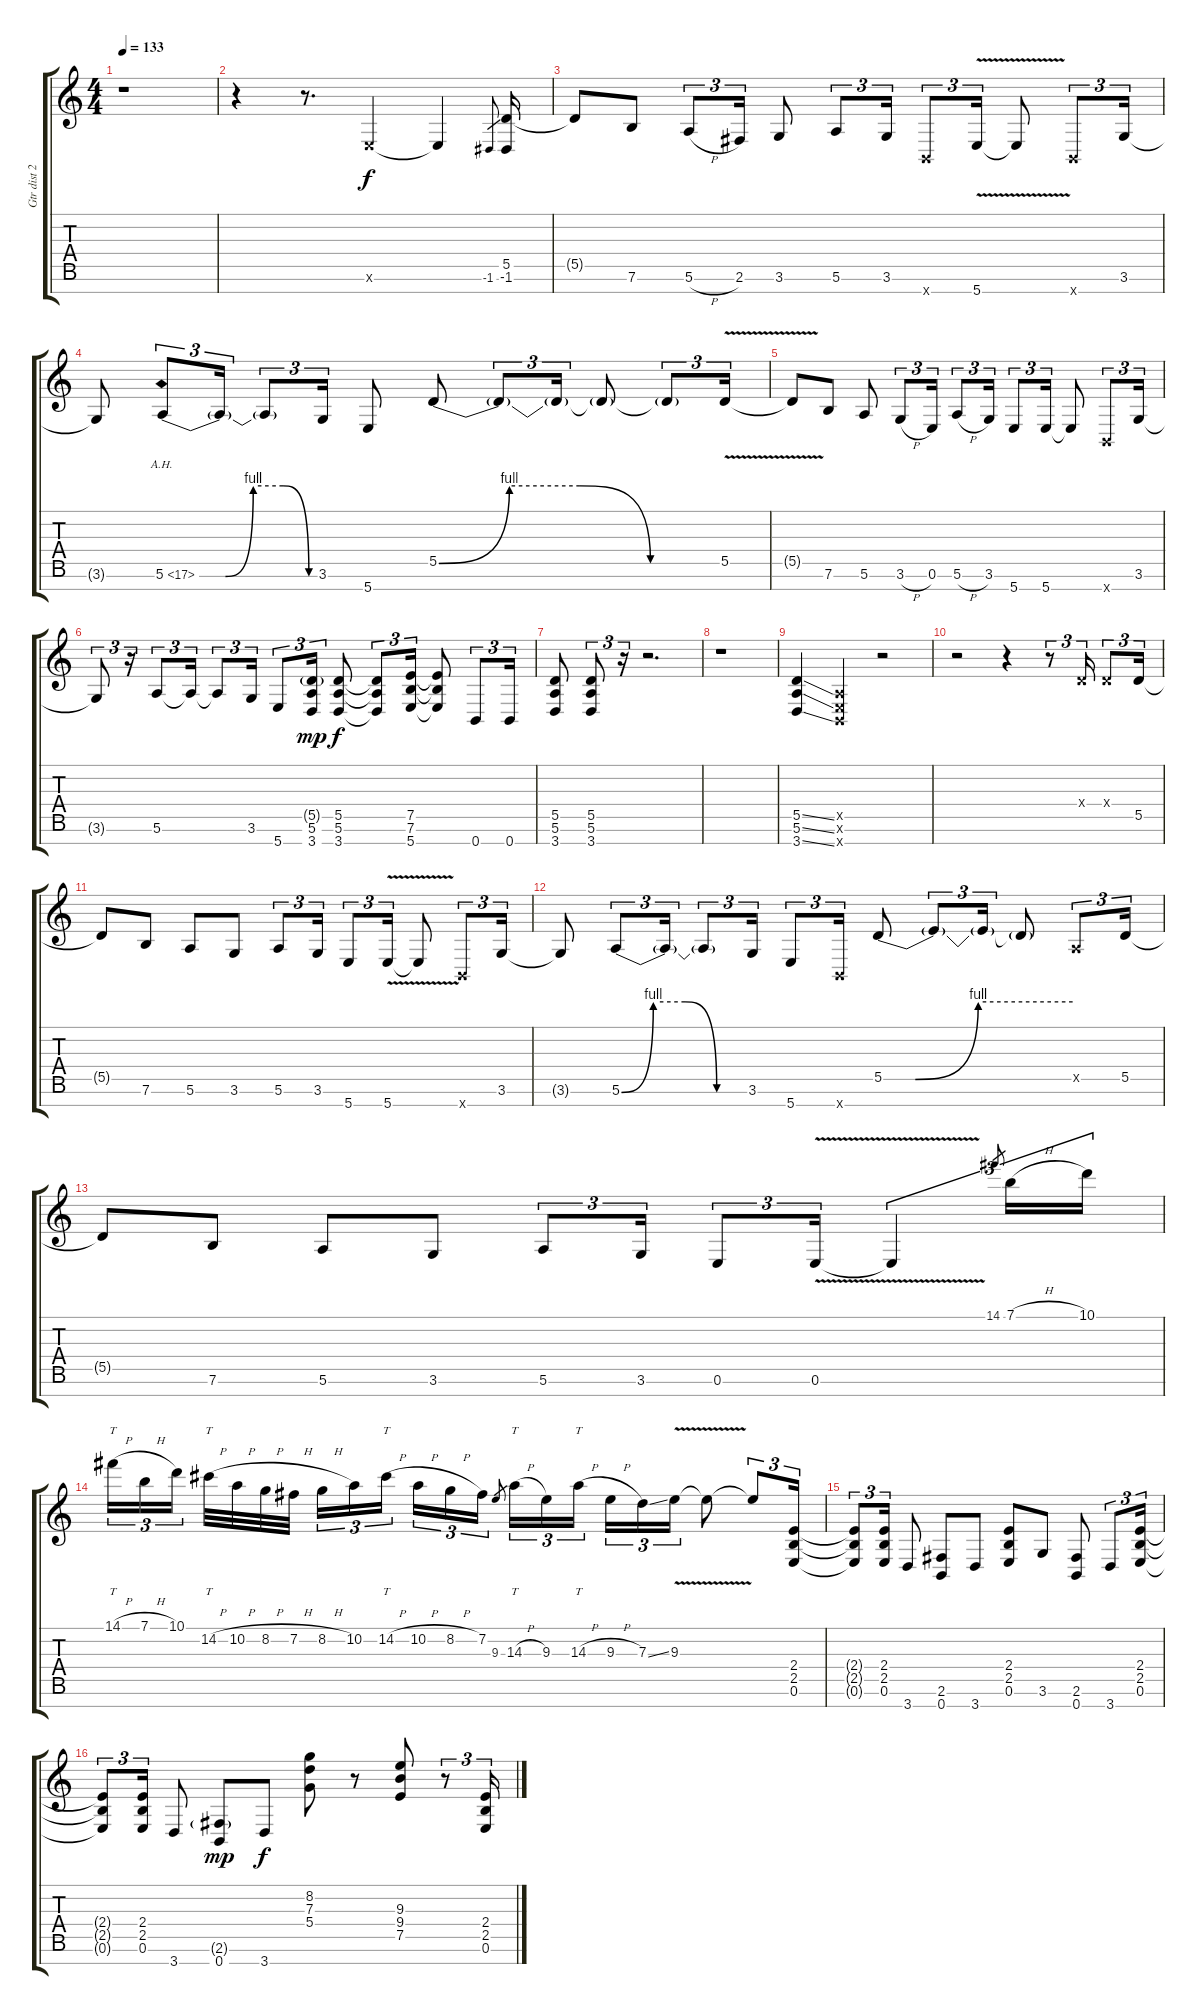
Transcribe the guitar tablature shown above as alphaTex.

\track ("Gtr dist 2" "Gtr dist 2") {instrument distortionguitar}
\staff {score tabs}
\tuning (E4 B3 G3 D3 A2 E2 B1) {hide}
\ts (4 4)
\tempo 133
\clef g2
\ks c
r.1{dy f} |
r.4 r.8{d} 0.6{x}.4 0.6{t}.4 -1.6.8{gr} (5.5 -1.6).16 |
5.5{t}.8 7.6.8 5.6{h}.8{tu (3 2)} 2.6.16{tu (3 2)} 3.6.8 5.6.8{tu (3 2)} 3.6.16{tu (3 2)} 0.7{x}.8{tu (3 2)} 5.7{v}.16{tu (3 2)} 5.7{t}.8 0.7{x}.8{tu (3 2)} 3.6.16{tu (3 2)} |
3.6{t}.8 5.6{be (custom 0 0 13 0 27 4 42 4 55 0 60 0) ah 12}.8{tu (3 2)} 5.6{t}.16{tu (3 2)} 5.6{t}.8{tu (3 2)} 3.6.16{tu (3 2)} 5.7.8 5.5{be (custom 0 0 15 4 30 4 45 0 60 0)}.8 5.5{t}.8{tu (3 2)} 5.5{t}.16{tu (3 2)} 5.5{t}.8 5.5{t}.8{tu (3 2)} 5.5{v}.16{tu (3 2)} |
5.5{t}.8 7.6.8 5.6.8 3.6{h}.8{tu (3 2)} 0.6.16{tu (3 2)} 5.6{h}.8{tu (3 2)} 3.6.16{tu (3 2)} 5.7.8{tu (3 2)} 5.7.16{tu (3 2)} 5.7{t}.8 0.7{x}.8{tu (3 2)} 3.6.16{tu (3 2)} |
3.6{t}.8{tu (3 2)} r.16{tu (3 2)} 5.6.8{tu (3 2)} 5.6{t}.16{tu (3 2)} 5.6{t}.8{tu (3 2)} 3.6.16{tu (3 2)} 5.7.8{tu (3 2)} (5.5{g} 5.6 3.7).16{tu (3 2) dy mp} (5.5 5.6 3.7).8{dy f} (5.5{t} 5.6{t} 3.7{t}).8{tu (3 2)} (7.5 7.6 5.7).16{tu (3 2)} (7.5{t} 7.6{t} 5.7{t}).8 0.7.8{tu (3 2)} 0.7.16{tu (3 2)} |
(5.5 5.6 3.7).8 (5.5 5.6 3.7).8{tu (3 2)} r.16{tu (3 2)} r.2{d} |
r.1 |
(5.5{ss} 5.6{ss} 3.7{ss}).4 (0.5{x} 0.6{x} 0.7{x}).4 r.2 |
r.2 r.4 r.8{tu (3 2)} 0.4{x}.16{tu (3 2)} 0.4{x}.8{tu (3 2)} 5.5.16{tu (3 2)} |
5.5{t}.8 7.6.8 5.6.8 3.6.8 5.6.8{tu (3 2)} 3.6.16{tu (3 2)} 5.7.8{tu (3 2)} 5.7{v}.16{tu (3 2)} 5.7{t}.8 0.7{x}.8{tu (3 2)} 3.6.16{tu (3 2)} |
3.6{t}.8 5.6{be (custom 0 0 15 4 30 4 45 0 60 0)}.8{tu (3 2)} 5.6{t}.16{tu (3 2)} 5.6{t}.8{tu (3 2)} 3.6.16{tu (3 2)} 5.7.8{tu (3 2)} 0.7{x}.16{tu (3 2)} 5.5{be (custom 0 0 10 0 30 4 60 4)}.8 5.5{t}.8{tu (3 2)} 5.5{t}.16{tu (3 2)} 5.5{t}.8 0.5{x}.8{tu (3 2)} 5.5.16{tu (3 2)} |
5.5{t}.8 7.6.8 5.6.8 3.6.8 5.6.8{tu (3 2)} 3.6.16{tu (3 2)} 0.6.8{tu (3 2)} 0.6{v}.16{tu (3 2)} 0.6{t}.4{tu (3 2)} 14.1.8{gr} 7.1{h}.16{tu (3 2)} 10.1.16{tu (3 2)} |
14.1{h}.16{tt tu (3 2)} 7.1{h}.16{tu (3 2)} 10.1.16{tu (3 2)} 14.2{h}.32{tt} 10.2{h}.32 8.2{h}.32 7.2{h}.32 8.2{h}.16{tu (3 2)} 10.2.16{tu (3 2)} 14.2{h}.16{tt tu (3 2)} 10.2{h}.16{tu (3 2)} 8.2{h}.16{tu (3 2)} 7.2.16{tu (3 2)} 9.3.8{gr} 14.3{h}.16{tt tu (3 2)} 9.3.16{tu (3 2)} 14.3{h}.16{tt tu (3 2)} 9.3{h}.16{tu (3 2)} 7.3{ss}.16{tu (3 2)} 9.3{v}.16{tu (3 2)} 9.3{t}.8 9.3{t}.8{tu (3 2)} (2.4 2.5 0.6).16{tu (3 2)} |
(2.4{t} 2.5{t} 0.6{t}).8{tu (3 2)} (2.4 2.5 0.6).16{tu (3 2)} 3.7.8 (2.6 0.7).8 3.7.8 (2.4 2.5 0.6).8 3.6.8 (2.6 0.7).8 3.7.8{tu (3 2)} (2.4 2.5 0.6).16{tu (3 2)} |
(2.4{t} 2.5{t} 0.6{t}).8{tu (3 2)} (2.4 2.5 0.6).16{tu (3 2)} 3.7.8 (2.6{g} 0.7).8{dy mp} 3.7.8{dy f} (8.2 7.3 5.4).8 r.8 (9.3 9.4 7.5).8 r.8{tu (3 2)} (2.4 2.5 0.6).16{tu (3 2)}
